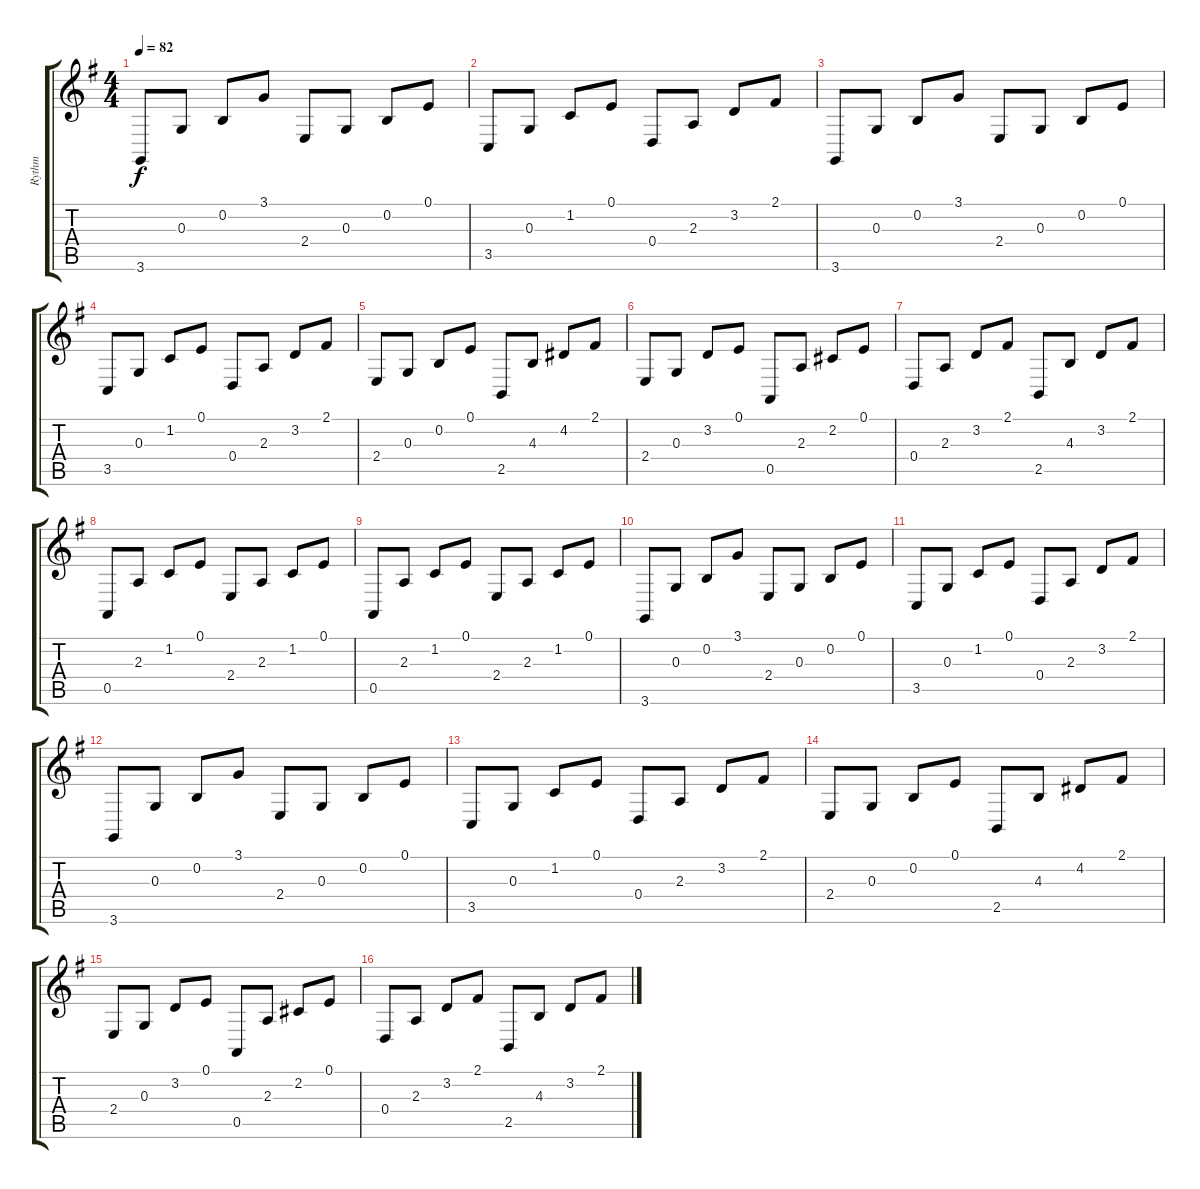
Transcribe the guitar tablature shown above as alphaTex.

\track ("Rythm" "Rythm") {instrument clavinet}
\staff {score tabs}
\tuning (E4 B3 G3 D3 A2 E2) {hide}
\ts (4 4)
\tempo 82
\clef g2
\ks g
3.6.8{dy f} 0.3.8 0.2.8 3.1.8 2.4.8 0.3.8 0.2.8 0.1.8 |
3.5.8 0.3.8 1.2.8 0.1.8 0.4.8 2.3.8 3.2.8 2.1.8 |
3.6.8 0.3.8 0.2.8 3.1.8 2.4.8 0.3.8 0.2.8 0.1.8 |
3.5.8 0.3.8 1.2.8 0.1.8 0.4.8 2.3.8 3.2.8 2.1.8 |
2.4.8 0.3.8 0.2.8 0.1.8 2.5.8 4.3.8 4.2.8 2.1.8 |
2.4.8 0.3.8 3.2.8 0.1.8 0.5.8 2.3.8 2.2.8 0.1.8 |
0.4.8 2.3.8 3.2.8 2.1.8 2.5.8 4.3.8 3.2.8 2.1.8 |
0.5.8 2.3.8 1.2.8 0.1.8 2.4.8 2.3.8 1.2.8 0.1.8 |
0.5.8 2.3.8 1.2.8 0.1.8 2.4.8 2.3.8 1.2.8 0.1.8 |
3.6.8 0.3.8 0.2.8 3.1.8 2.4.8 0.3.8 0.2.8 0.1.8 |
3.5.8 0.3.8 1.2.8 0.1.8 0.4.8 2.3.8 3.2.8 2.1.8 |
3.6.8 0.3.8 0.2.8 3.1.8 2.4.8 0.3.8 0.2.8 0.1.8 |
3.5.8 0.3.8 1.2.8 0.1.8 0.4.8 2.3.8 3.2.8 2.1.8 |
2.4.8 0.3.8 0.2.8 0.1.8 2.5.8 4.3.8 4.2.8 2.1.8 |
2.4.8 0.3.8 3.2.8 0.1.8 0.5.8 2.3.8 2.2.8 0.1.8 |
0.4.8 2.3.8 3.2.8 2.1.8 2.5.8 4.3.8 3.2.8 2.1.8
